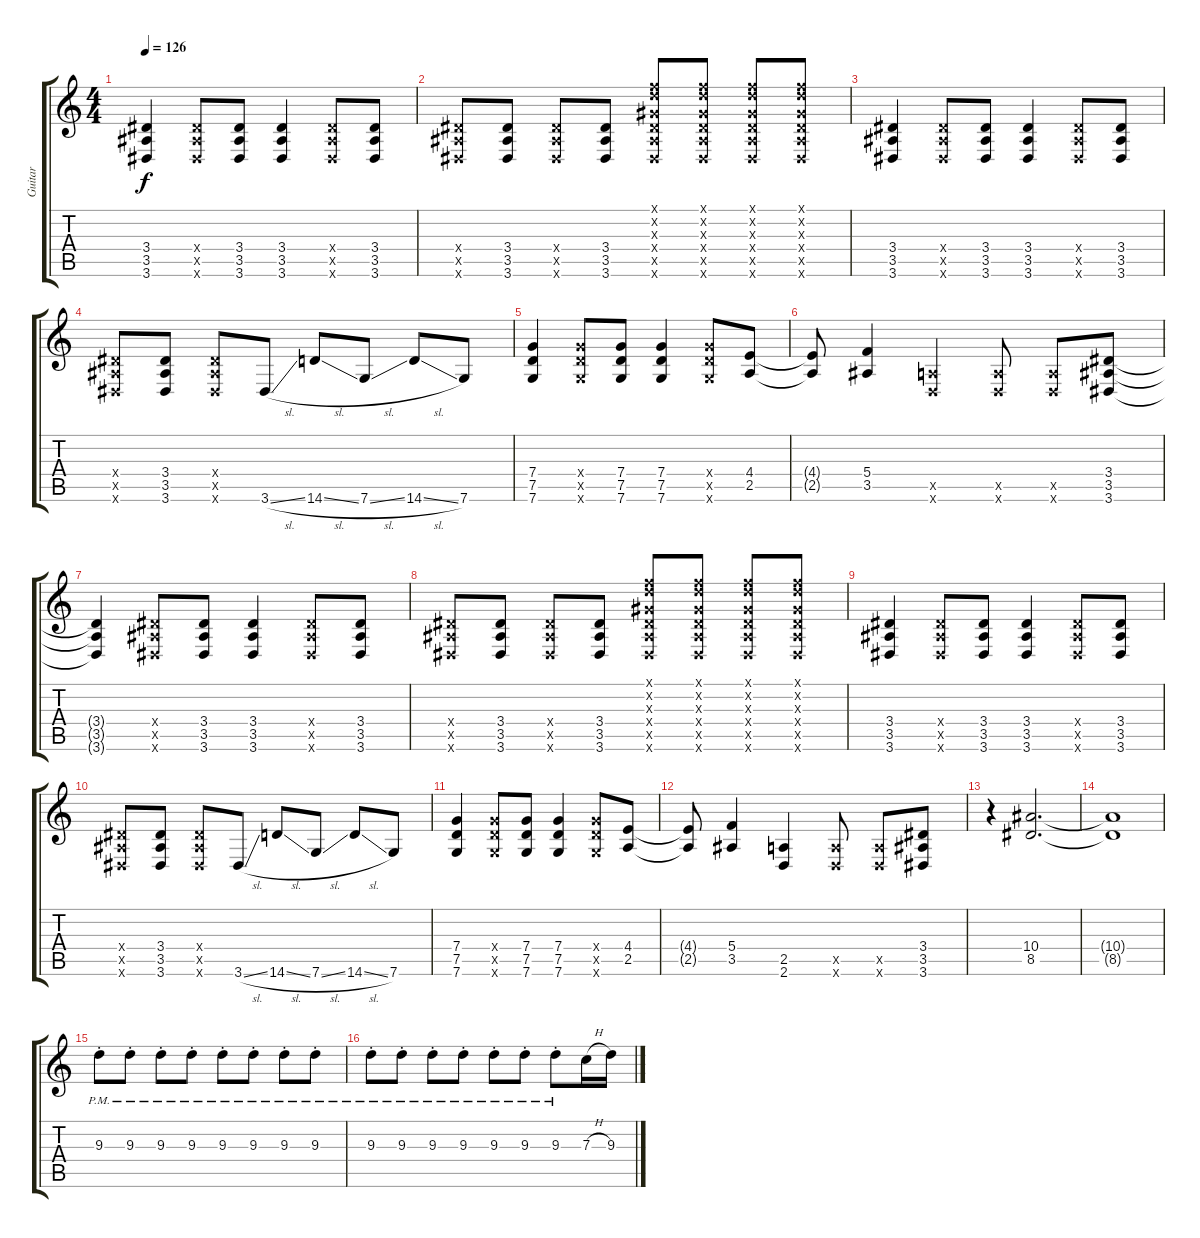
\track ("Guitar" "Guitar") {instrument distortionguitar}
\staff {score tabs}
\tuning (D4 A3 F3 C3 G2 C2) {hide}
\ts (4 4)
\tempo 126
\clef g2
\ks c
(3.4 3.5 3.6).4{dy f} (3.4{x} 3.5{x} 3.6{x}).8 (3.4 3.5 3.6).8 (3.4 3.5 3.6).4 (3.4{x} 3.5{x} 3.6{x}).8 (3.4 3.5 3.6).8 |
(3.4{x} 3.5{x} 3.6{x}).8 (3.4 3.5 3.6).8 (3.4{x} 3.5{x} 3.6{x}).8 (3.4 3.5 3.6).8 (3.1{x} 5.2{x} 3.3{x} 3.4{x} 3.5{x} 3.6{x}).8 (3.1{x} 5.2{x} 3.3{x} 3.4{x} 3.5{x} 3.6{x}).8 (3.1{x} 5.2{x} 3.3{x} 3.4{x} 3.5{x} 3.6{x}).8 (3.1{x} 5.2{x} 3.3{x} 3.4{x} 3.5{x} 3.6{x}).8 |
(3.4 3.5 3.6).4 (3.4{x} 3.5{x} 3.6{x}).8 (3.4 3.5 3.6).8 (3.4 3.5 3.6).4 (3.4{x} 3.5{x} 3.6{x}).8 (3.4 3.5 3.6).8 |
(3.4{x} 3.5{x} 3.6{x}).8 (3.4 3.5 3.6).8 (3.4{x} 3.5{x} 3.6{x}).8 3.6{sl}.8 14.6{sl}.8 7.6{sl}.8 14.6{sl}.8 7.6.8 |
(7.4 7.5 7.6).4 (7.4{x} 7.5{x} 7.6{x}).8 (7.4 7.5 7.6).8 (7.4 7.5 7.6).4 (7.4{x} 7.5{x} 7.6{x}).8 (4.4 2.5).8 |
(4.4{t} 2.5{t}).8 (5.4 3.5).4 (2.5{x} 2.6{x}).4 (2.5{x} 2.6{x}).8 (2.5{x} 2.6{x}).8 (3.4 3.5 3.6).8 |
(3.4{t} 3.5{t} 3.6{t}).4 (3.4{x} 3.5{x} 3.6{x}).8 (3.4 3.5 3.6).8 (3.4 3.5 3.6).4 (3.4{x} 3.5{x} 3.6{x}).8 (3.4 3.5 3.6).8 |
(3.4{x} 3.5{x} 3.6{x}).8 (3.4 3.5 3.6).8 (3.4{x} 3.5{x} 3.6{x}).8 (3.4 3.5 3.6).8 (3.1{x} 5.2{x} 3.3{x} 3.4{x} 3.5{x} 3.6{x}).8 (3.1{x} 5.2{x} 3.3{x} 3.4{x} 3.5{x} 3.6{x}).8 (3.1{x} 5.2{x} 3.3{x} 3.4{x} 3.5{x} 3.6{x}).8 (3.1{x} 5.2{x} 3.3{x} 3.4{x} 3.5{x} 3.6{x}).8 |
(3.4 3.5 3.6).4 (3.4{x} 3.5{x} 3.6{x}).8 (3.4 3.5 3.6).8 (3.4 3.5 3.6).4 (3.4{x} 3.5{x} 3.6{x}).8 (3.4 3.5 3.6).8 |
(3.4{x} 3.5{x} 3.6{x}).8 (3.4 3.5 3.6).8 (3.4{x} 3.5{x} 3.6{x}).8 3.6{sl}.8 14.6{sl}.8 7.6{sl}.8 14.6{sl}.8 7.6.8 |
(7.4 7.5 7.6).4 (7.4{x} 7.5{x} 7.6{x}).8 (7.4 7.5 7.6).8 (7.4 7.5 7.6).4 (7.4{x} 7.5{x} 7.6{x}).8 (4.4 2.5).8 |
(4.4{t} 2.5{t}).8 (5.4 3.5).4 (2.5 2.6).4 (2.5{x} 2.6{x}).8 (2.5{x} 2.6{x}).8 (3.4 3.5 3.6).8 |
r.4 (10.4 8.5).2{d} |
(10.4{t} 8.5{t}).1 |
9.3{pm st}.8 9.3{pm st}.8 9.3{pm st}.8 9.3{pm st}.8 9.3{pm st}.8 9.3{pm st}.8 9.3{pm st}.8 9.3{pm st}.8 |
9.3{pm st}.8 9.3{pm st}.8 9.3{pm st}.8 9.3{pm st}.8 9.3{pm st}.8 9.3{pm st}.8 9.3{pm st}.8 7.3{h}.16 9.3{h}.16
